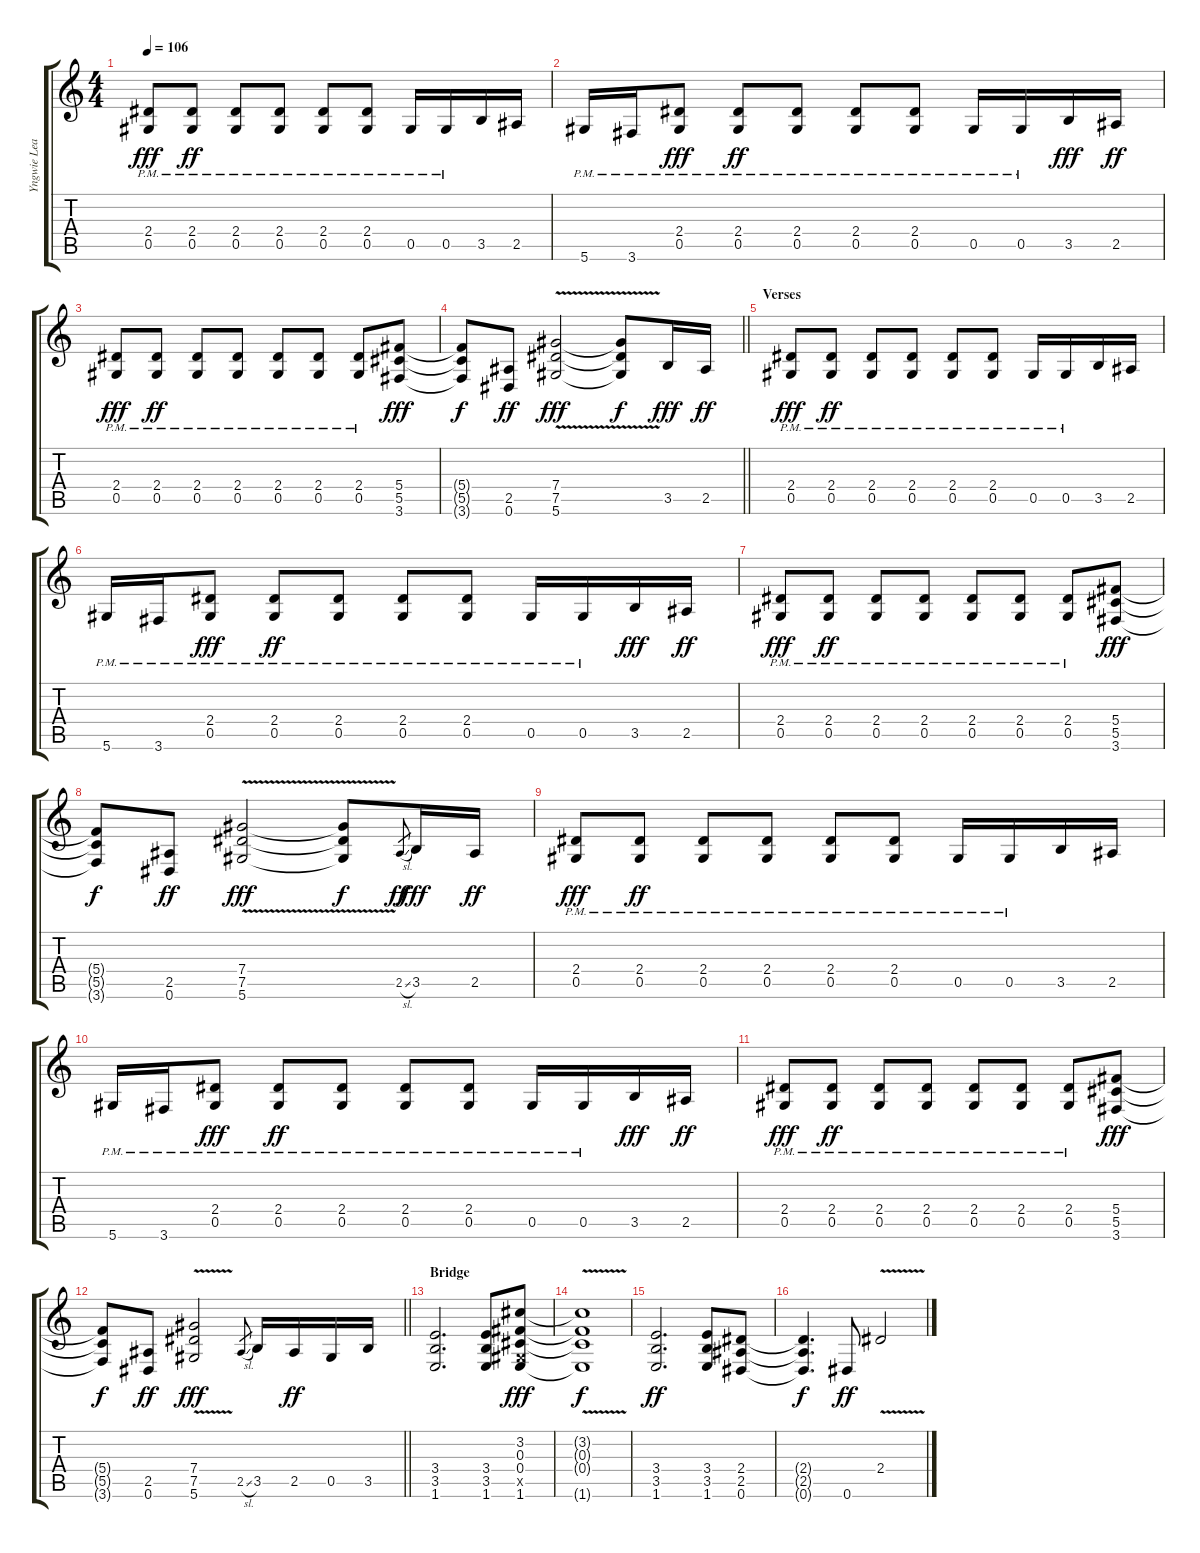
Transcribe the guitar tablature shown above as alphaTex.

\track ("Yngwie Lead" "Yngwie Lea") {instrument overdrivenguitar}
\staff {score tabs}
\tuning (Eb4 Bb3 Gb3 Db3 Ab2 Eb2) {hide}
\ts (4 4)
\tempo 106
\clef g2
\ks c
(2.4{pm} 0.5{pm}).8{dy fff} (2.4{pm} 0.5{pm}).8{dy ff} (2.4{pm} 0.5{pm}).8 (2.4{pm} 0.5{pm}).8 (2.4{pm} 0.5{pm}).8 (2.4{pm} 0.5{pm}).8 0.5{pm}.16 0.5{pm}.16 3.5.16 2.5.16 |
5.6{pm}.16 3.6{pm}.16 (2.4{pm} 0.5{pm}).8{dy fff} (2.4{pm} 0.5{pm}).8{dy ff} (2.4{pm} 0.5{pm}).8 (2.4{pm} 0.5{pm}).8 (2.4{pm} 0.5{pm}).8 0.5{pm}.16 0.5{pm}.16 3.5.16{dy fff} 2.5.16{dy ff} |
(2.4{pm} 0.5{pm}).8{dy fff} (2.4{pm} 0.5{pm}).8{dy ff} (2.4{pm} 0.5{pm}).8 (2.4{pm} 0.5{pm}).8 (2.4{pm} 0.5{pm}).8 (2.4{pm} 0.5{pm}).8 (2.4{pm} 0.5{pm}).8 (5.4 5.5 3.6).8{dy fff} |
\barLineRight lightlight
(5.4{t} 5.5{t} 3.6{t}).8{dy f} (2.5 0.6).8{dy ff} (7.4{v} 7.5{v} 5.6{v}).2{dy fff} (7.4{t} 7.5{t} 5.6{t}).8{dy f} 3.5.16{dy fff} 2.5.16{dy ff} |
\section ("" "Verses")
(2.4{pm} 0.5{pm}).8{dy fff} (2.4{pm} 0.5{pm}).8{dy ff} (2.4{pm} 0.5{pm}).8 (2.4{pm} 0.5{pm}).8 (2.4{pm} 0.5{pm}).8 (2.4{pm} 0.5{pm}).8 0.5{pm}.16 0.5{pm}.16 3.5.16 2.5.16 |
5.6{pm}.16 3.6{pm}.16 (2.4{pm} 0.5{pm}).8{dy fff} (2.4{pm} 0.5{pm}).8{dy ff} (2.4{pm} 0.5{pm}).8 (2.4{pm} 0.5{pm}).8 (2.4{pm} 0.5{pm}).8 0.5{pm}.16 0.5{pm}.16 3.5.16{dy fff} 2.5.16{dy ff} |
(2.4{pm} 0.5{pm}).8{dy fff} (2.4{pm} 0.5{pm}).8{dy ff} (2.4{pm} 0.5{pm}).8 (2.4{pm} 0.5{pm}).8 (2.4{pm} 0.5{pm}).8 (2.4{pm} 0.5{pm}).8 (2.4{pm} 0.5{pm}).8 (5.4 5.5 3.6).8{dy fff} |
(5.4{t} 5.5{t} 3.6{t}).8{dy f} (2.5 0.6).8{dy ff} (7.4{v} 7.5{v} 5.6{v}).2{dy fff} (7.4{t} 7.5{t} 5.6{t}).8{dy f} 2.5{sl}.8{gr dy ff} 3.5.16{dy fff} 2.5.16{dy ff} |
(2.4{pm} 0.5{pm}).8{dy fff} (2.4{pm} 0.5{pm}).8{dy ff} (2.4{pm} 0.5{pm}).8 (2.4{pm} 0.5{pm}).8 (2.4{pm} 0.5{pm}).8 (2.4{pm} 0.5{pm}).8 0.5{pm}.16 0.5{pm}.16 3.5.16 2.5.16 |
5.6{pm}.16 3.6{pm}.16 (2.4{pm} 0.5{pm}).8{dy fff} (2.4{pm} 0.5{pm}).8{dy ff} (2.4{pm} 0.5{pm}).8 (2.4{pm} 0.5{pm}).8 (2.4{pm} 0.5{pm}).8 0.5{pm}.16 0.5{pm}.16 3.5.16{dy fff} 2.5.16{dy ff} |
(2.4{pm} 0.5{pm}).8{dy fff} (2.4{pm} 0.5{pm}).8{dy ff} (2.4{pm} 0.5{pm}).8 (2.4{pm} 0.5{pm}).8 (2.4{pm} 0.5{pm}).8 (2.4{pm} 0.5{pm}).8 (2.4{pm} 0.5{pm}).8 (5.4 5.5 3.6).8{dy fff} |
\barLineRight lightlight
(5.4{t} 5.5{t} 3.6{t}).8{dy f} (2.5 0.6).8{dy ff} (7.4{v} 7.5{v} 5.6{v}).2{dy fff} 2.5{sl}.8{gr} 3.5.16 2.5.16{dy ff} 0.5.16 3.5.16 |
\section ("" "Bridge")
(3.4 3.5 1.6).2{d} (3.4 3.5 1.6).8 (3.2 0.3 0.4 0.5{x} 1.6).8{dy fff} |
(3.2{v t} 0.3{v t} 0.4{v t} 1.6{v t}).1{dy f} |
(3.4 3.5 1.6).2{d dy ff} (3.4 3.5 1.6).8 (2.4 2.5 0.6).8 |
(2.4{t} 2.5{t} 0.6{t}).4{d dy f} 0.6.8{dy ff} 2.4{v}.2
